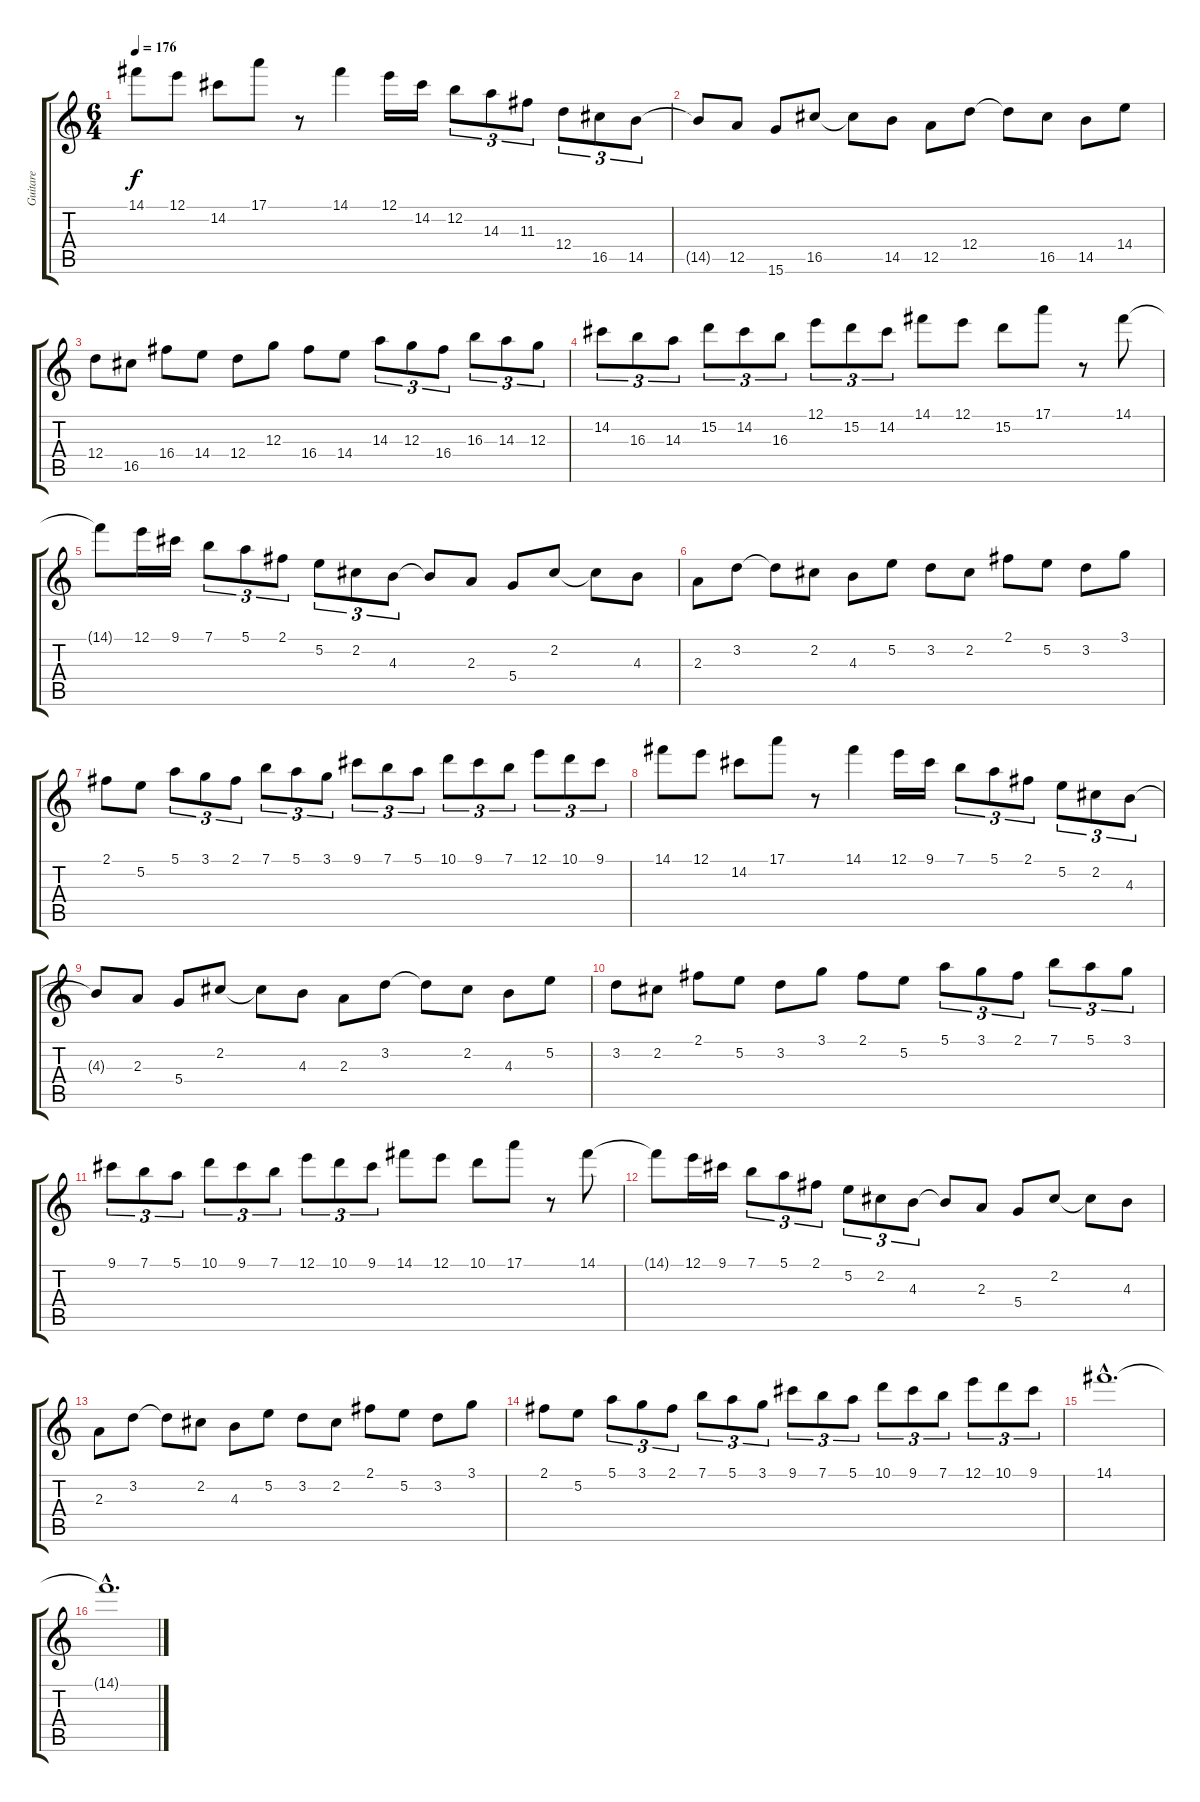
\track ("Guitare" "Guitare") {instrument overdrivenguitar}
\staff {score tabs}
\tuning (E4 B3 G3 D3 A2 E2) {hide}
\ts (6 4)
\tempo 176
\clef g2
\ks c
14.1.8{dy f} 12.1.8 14.2.8 17.1.8 r.8 14.1.4 12.1.16 14.2.16 12.2.8{tu (3 2)} 14.3.8{tu (3 2)} 11.3.8{tu (3 2)} 12.4.8{tu (3 2)} 16.5.8{tu (3 2)} 14.5.8{tu (3 2)} |
14.5{t}.8 12.5.8 15.6.8 16.5.8 16.5{t}.8 14.5.8 12.5.8 12.4.8 12.4{t}.8 16.5.8 14.5.8 14.4.8 |
12.4.8 16.5.8 16.4.8 14.4.8 12.4.8 12.3.8 16.4.8 14.4.8 14.3.8{tu (3 2)} 12.3.8{tu (3 2)} 16.4.8{tu (3 2)} 16.3.8{tu (3 2)} 14.3.8{tu (3 2)} 12.3.8{tu (3 2)} |
14.2.8{tu (3 2)} 16.3.8{tu (3 2)} 14.3.8{tu (3 2)} 15.2.8{tu (3 2)} 14.2.8{tu (3 2)} 16.3.8{tu (3 2)} 12.1.8{tu (3 2)} 15.2.8{tu (3 2)} 14.2.8{tu (3 2)} 14.1.8 12.1.8 15.2.8 17.1.8 r.8 14.1.8 |
14.1{t}.8 12.1.16 9.1.16 7.1.8{tu (3 2)} 5.1.8{tu (3 2)} 2.1.8{tu (3 2)} 5.2.8{tu (3 2)} 2.2.8{tu (3 2)} 4.3.8{tu (3 2)} 4.3{t}.8 2.3.8 5.4.8 2.2.8 2.2{t}.8 4.3.8 |
2.3.8 3.2.8 3.2{t}.8 2.2.8 4.3.8 5.2.8 3.2.8 2.2.8 2.1.8 5.2.8 3.2.8 3.1.8 |
2.1.8 5.2.8 5.1.8{tu (3 2)} 3.1.8{tu (3 2)} 2.1.8{tu (3 2)} 7.1.8{tu (3 2)} 5.1.8{tu (3 2)} 3.1.8{tu (3 2)} 9.1.8{tu (3 2)} 7.1.8{tu (3 2)} 5.1.8{tu (3 2)} 10.1.8{tu (3 2)} 9.1.8{tu (3 2)} 7.1.8{tu (3 2)} 12.1.8{tu (3 2)} 10.1.8{tu (3 2)} 9.1.8{tu (3 2)} |
14.1.8 12.1.8 14.2.8 17.1.8 r.8 14.1.4 12.1.16 9.1.16 7.1.8{tu (3 2)} 5.1.8{tu (3 2)} 2.1.8{tu (3 2)} 5.2.8{tu (3 2)} 2.2.8{tu (3 2)} 4.3.8{tu (3 2)} |
4.3{t}.8 2.3.8 5.4.8 2.2.8 2.2{t}.8 4.3.8 2.3.8 3.2.8 3.2{t}.8 2.2.8 4.3.8 5.2.8 |
3.2.8 2.2.8 2.1.8 5.2.8 3.2.8 3.1.8 2.1.8 5.2.8 5.1.8{tu (3 2)} 3.1.8{tu (3 2)} 2.1.8{tu (3 2)} 7.1.8{tu (3 2)} 5.1.8{tu (3 2)} 3.1.8{tu (3 2)} |
9.1.8{tu (3 2)} 7.1.8{tu (3 2)} 5.1.8{tu (3 2)} 10.1.8{tu (3 2)} 9.1.8{tu (3 2)} 7.1.8{tu (3 2)} 12.1.8{tu (3 2)} 10.1.8{tu (3 2)} 9.1.8{tu (3 2)} 14.1.8 12.1.8 10.1.8 17.1.8 r.8 14.1.8 |
14.1{t}.8 12.1.16 9.1.16 7.1.8{tu (3 2)} 5.1.8{tu (3 2)} 2.1.8{tu (3 2)} 5.2.8{tu (3 2)} 2.2.8{tu (3 2)} 4.3.8{tu (3 2)} 4.3{t}.8 2.3.8 5.4.8 2.2.8 2.2{t}.8 4.3.8 |
2.3.8 3.2.8 3.2{t}.8 2.2.8 4.3.8 5.2.8 3.2.8 2.2.8 2.1.8 5.2.8 3.2.8 3.1.8 |
2.1.8 5.2.8 5.1.8{tu (3 2)} 3.1.8{tu (3 2)} 2.1.8{tu (3 2)} 7.1.8{tu (3 2)} 5.1.8{tu (3 2)} 3.1.8{tu (3 2)} 9.1.8{tu (3 2)} 7.1.8{tu (3 2)} 5.1.8{tu (3 2)} 10.1.8{tu (3 2)} 9.1.8{tu (3 2)} 7.1.8{tu (3 2)} 12.1.8{tu (3 2)} 10.1.8{tu (3 2)} 9.1.8{tu (3 2)} |
14.1{hac}.1{d} |
14.1{hac t}.1{d}
